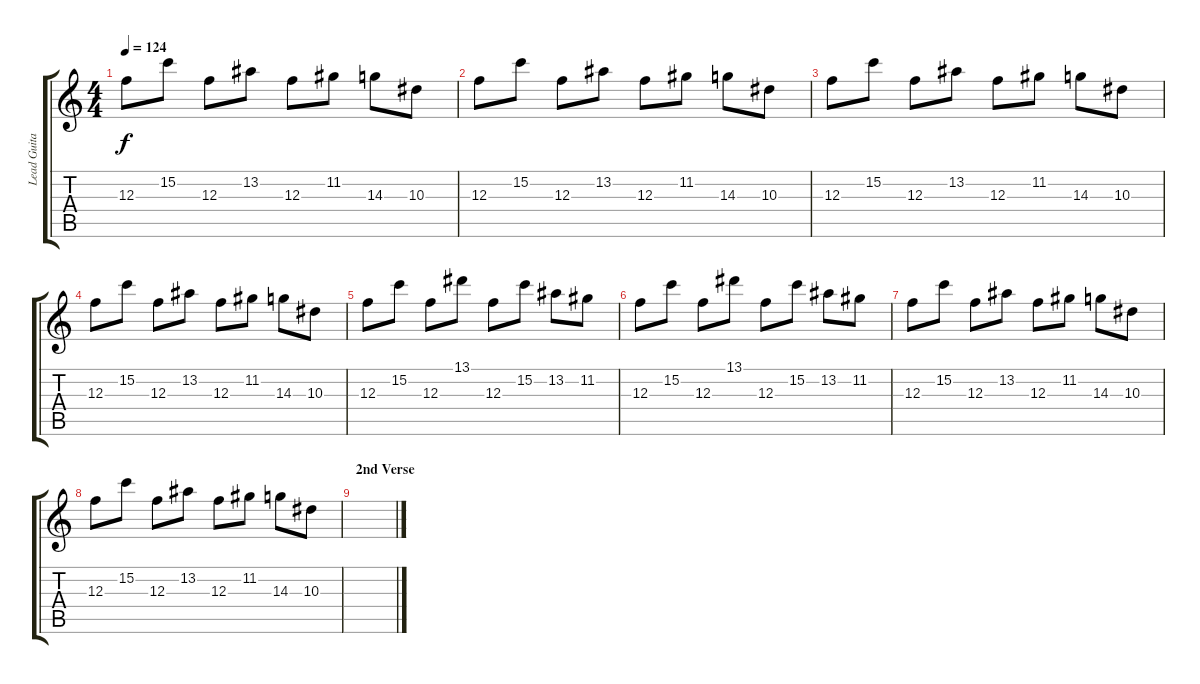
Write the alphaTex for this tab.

\track ("Lead Guitar" "Lead Guita") {instrument distortionguitar}
\staff {score tabs}
\tuning (D4 A3 F3 C3 G2 D2) {hide}
\ts (4 4)
\tempo 124
\clef g2
\ks c
12.3.8{dy f} 15.2.8 12.3.8 13.2.8 12.3.8 11.2.8 14.3.8 10.3.8 |
12.3.8 15.2.8 12.3.8 13.2.8 12.3.8 11.2.8 14.3.8 10.3.8 |
12.3.8 15.2.8 12.3.8 13.2.8 12.3.8 11.2.8 14.3.8 10.3.8 |
12.3.8 15.2.8 12.3.8 13.2.8 12.3.8 11.2.8 14.3.8 10.3.8 |
12.3.8 15.2.8 12.3.8 13.1.8 12.3.8 15.2.8 13.2.8 11.2.8 |
12.3.8 15.2.8 12.3.8 13.1.8 12.3.8 15.2.8 13.2.8 11.2.8 |
12.3.8 15.2.8 12.3.8 13.2.8 12.3.8 11.2.8 14.3.8 10.3.8 |
12.3.8 15.2.8 12.3.8 13.2.8 12.3.8 11.2.8 14.3.8 10.3.8 |
\section ("" "2nd Verse")
